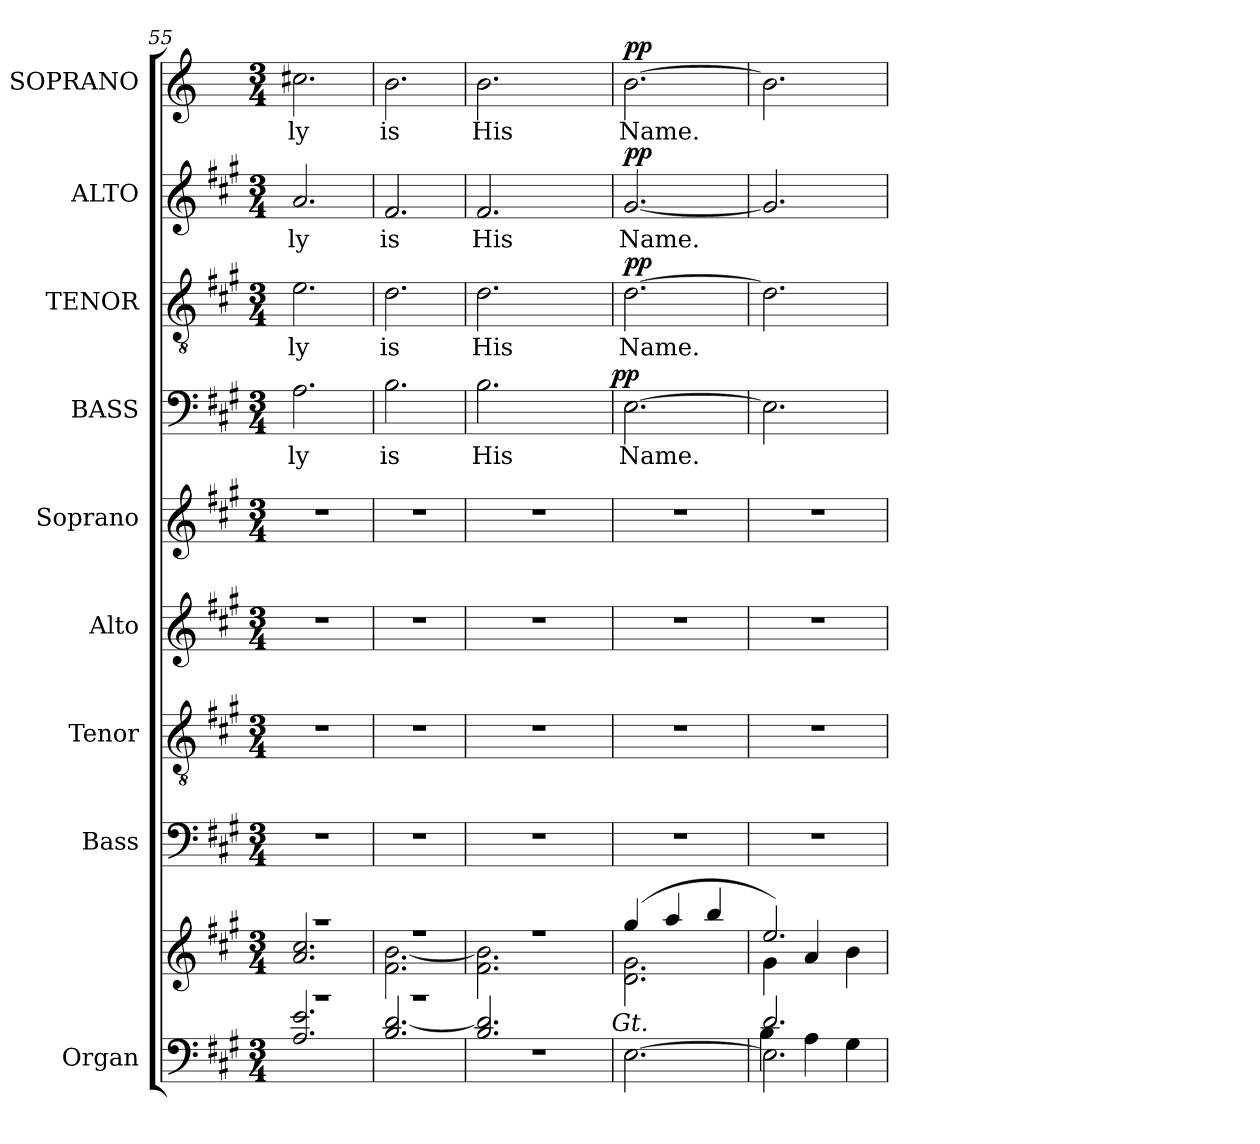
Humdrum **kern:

**kern	**kern	**kern	**kern	**kern	**kern	**kern	**text	**dynam	**kern	**text	**dynam	**kern	**text	**dynam	**kern	**text	**dynam
*part9	*part9	*part8	*part7	*part6	*part5	*part4	*part4	*part4	*part3	*part3	*part3	*part2	*part2	*part2	*part1	*part1	*part1
*staff10	*staff9	*staff8	*staff7	*staff6	*staff5	*staff4	*staff4	*staff4	*staff3	*staff3	*staff3	*staff2	*staff2	*staff2	*staff1	*staff1	*staff1
*I"Organ	*	*I"Bass	*I"Tenor	*I"Alto	*I"Soprano	*I"BASS	*	*	*I"TENOR	*	*	*I"ALTO	*	*	*I"SOPRANO	*	*
*I'Org.	*	*I'B.	*I'T.	*I'A.	*I'S.	*I'B.	*	*	*I'T.	*	*	*I'A.	*	*	*I'S.	*	*
*clefF4	*clefG2	*clefF4	*clefGv2	*clefG2	*clefG2	*clefF4	*	*	*clefGv2	*	*	*clefG2	*	*	*clefG2	*	*
*	*	*	*ITrd7c12	*	*	*	*	*	*ITrd7c12	*	*	*	*	*	*	*	*
*k[f#c#g#]	*k[f#c#g#]	*k[f#c#g#]	*k[f#c#g#]	*k[f#c#g#]	*k[f#c#g#]	*k[f#c#g#]	*	*	*k[f#c#g#]	*	*	*k[f#c#g#]	*	*	*k[]	*	*
*A:	*A:	*A:	*A:	*A:	*A:	*A:	*	*	*A:	*	*	*A:	*	*	*C:	*	*
*M3/4	*M3/4	*M3/4	*M3/4	*M3/4	*M3/4	*M3/4	*	*	*M3/4	*	*	*M3/4	*	*	*M3/4	*	*
=55	=55	=55	=55	=55	=55	=55	=55	=55	=55	=55	=55	=55	=55	=55	=55	=55	=55
!LO:N:vis=1	!LO:N:vis=1	!LO:N:vis=1	!LO:N:vis=1	!LO:N:vis=1	!LO:N:vis=1	!	!	!	!	!	!	!	!	!	!	!	!
*^	*^	*	*	*	*	*	*	*	*	*	*	*	*	*	*	*	*
!	!	!	!	!	!	!	!	!	!LO:LY:b:color=#000000	!	!	!	!	!	!	!	!	!	!
!	!	!	!	!	!	!	!	!	!	!	!	!LO:LY:b:color=#000000	!	!	!	!	!	!	!
!	!	!	!	!	!	!	!	!	!	!	!	!	!	!	!LO:LY:b:color=#000000	!	!	!	!
!	!	!	!	!	!	!	!	!	!	!	!	!	!	!	!	!	!	!LO:LY:b:color=#000000	!
2.r	2.Ai/ 2.ei	2.r	2.ai/ 2.cc#i	2.r	2.r	2.r	2.r	2.Ai\	-ly	.	2.Ei\	-ly	.	2.ai/	-ly	.	2.cc#i\	-ly	.
=56	=56	=56	=56	=56	=56	=56	=56	=56	=56	=56	=56	=56	=56	=56	=56	=56	=56	=56	=56
!LO:N:vis=1	!	!LO:N:vis=1	!	!LO:N:vis=1	!LO:N:vis=1	!LO:N:vis=1	!LO:N:vis=1	!	!	!	!	!	!	!	!	!	!	!	!
!	!	!	!	!	!	!	!	!	!LO:LY:b:color=#000000	!	!	!	!	!	!	!	!	!	!
!	!	!	!	!	!	!	!	!	!	!	!	!LO:LY:b:color=#000000	!	!	!	!	!	!	!
!	!	!	!	!	!	!	!	!	!	!	!	!	!	!	!LO:LY:b:color=#000000	!	!	!	!
!	!	!	!	!	!	!	!	!	!	!	!	!	!	!	!	!	!	!LO:LY:b:color=#000000	!
2.r	2.Bi/ [2.di	2.r	2.f#i\ [2.bi	2.r	2.r	2.r	2.r	2.Bi\	is	.	2.Di\	is	.	2.f#i/	is	.	2.bi\	is	.
=57	=57	=57	=57	=57	=57	=57	=57	=57	=57	=57	=57	=57	=57	=57	=57	=57	=57	=57	=57
!LO:N:vis=1	!	!LO:N:vis=1	!	!LO:N:vis=1	!LO:N:vis=1	!LO:N:vis=1	!LO:N:vis=1	!	!	!	!	!	!	!	!	!	!	!	!
!	!	!	!	!	!	!	!	!	!LO:LY:b:color=#000000	!	!	!	!	!	!	!	!	!	!
!	!	!	!	!	!	!	!	!	!	!	!	!LO:LY:b:color=#000000	!	!	!	!	!	!	!
!	!	!	!	!	!	!	!	!	!	!	!	!	!	!	!LO:LY:b:color=#000000	!	!	!	!
!	!	!	!	!	!	!	!	!	!	!	!	!	!	!	!	!	!	!LO:LY:b:color=#000000	!
*	*^	*	*	*	*	*	*	*^	*	*	*	*	*	*	*	*	*	*	*
2.r	2.Bi/ 2.di]	2ryy	2.r	2.f#i\ 2.bi]	2.r	2.r	2.r	2.r	2.Bi\	2ryy	His	.	2.Di\	His	.	2.f#i/	His	.	2.bi\	His	.
.	.	8ryy	.	.	.	.	.	.	.	8ryy	.	.	.	.	.	.	.	.	.	.	.
.	.	16ryy	.	.	.	.	.	.	.	16ryy	.	.	.	.	.	.	.	.	.	.	.
.	.	32ryy	.	.	.	.	.	.	.	32ryy	.	.	.	.	.	.	.	.	.	.	.
.	.	64ryy	.	.	.	.	.	.	.	64ryy	.	.	.	.	.	.	.	.	.	.	.
.	.	128...ryy	.	.	.	.	.	.	.	128...ryy	.	.	.	.	.	.	.	.	.	.	.
!	!	!LO:TX:a:i:t=Gt.	!	!	!	!	!	!	!	!	!	!	!	!	!	!	!	!	!	!	!
.	.	1024ryy	.	.	.	.	.	.	.	1024ryy	.	pp	.	.	.	.	.	.	.	.	.
=58	=58	=58	=58	=58	=58	=58	=58	=58	=58	=58	=58	=58	=58	=58	=58	=58	=58	=58	=58	=58	=58
!	!	!	!	!	!LO:N:vis=1	!LO:N:vis=1	!LO:N:vis=1	!LO:N:vis=1	!	!	!	!	!	!	!	!	!	!	!	!	!
*v	*v	*v	*	*	*	*	*	*	*v	*v	*	*	*	*	*	*	*	*	*	*	*
*^	*	*	*	*	*	*	*^	*	*	*	*	*	*	*	*	*	*	*
*	*^	*	*	*	*	*	*	*	*	*	*	*	*	*	*	*	*	*	*	*
!	!	!	!	!	!	!	!	!	!	!	!LO:LY:b:color=#000000	!	!	!	!	!	!	!	!	!	!
*v	*v	*v	*	*	*	*	*	*	*v	*v	*	*	*	*	*	*	*	*	*	*	*
*^	*	*	*	*	*	*	*^	*	*	*	*	*	*	*	*	*	*	*
*	*^	*	*	*	*	*	*	*	*	*	*	*	*	*	*	*	*	*	*	*
!	!	!	!	!	!	!	!	!	!	!	!	!	!	!LO:LY:b:color=#000000	!	!	!	!	!	!	!
*v	*v	*v	*	*	*	*	*	*	*v	*v	*	*	*	*	*	*	*	*	*	*	*
*^	*	*	*	*	*	*	*^	*	*	*	*	*	*	*	*	*	*	*
*	*^	*	*	*	*	*	*	*	*	*	*	*	*	*	*	*	*	*	*	*
!	!	!	!	!	!	!	!	!	!	!	!	!	!	!	!	!	!LO:LY:b:color=#000000	!	!	!	!
*v	*v	*v	*	*	*	*	*	*	*v	*v	*	*	*	*	*	*	*	*	*	*	*
*^	*	*	*	*	*	*	*^	*	*	*	*	*	*	*	*	*	*	*
*	*^	*	*	*	*	*	*	*	*	*	*	*	*	*	*	*	*	*	*	*
!	!	!	!	!	!	!	!	!	!	!	!	!	!	!	!	!	!	!	!	!LO:LY:b:color=#000000	!
*v	*v	*v	*	*	*	*	*	*	*v	*v	*	*	*	*	*	*	*	*	*	*	*
[2.Ei\	(4gg#i/	2.di\ 2.g#i	2.r	2.r	2.r	2.r	[2.Ei\	Name.	.	[2.Di\	Name.	pp	[2.g#i/	Name.	pp	[2.bi\	Name.	pp
.	4aai/	.	.	.	.	.	.	.	.	.	.	.	.	.	.	.	.	.
.	4bbi/	.	.	.	.	.	.	.	.	.	.	.	.	.	.	.	.	.
=59	=59	=59	=59	=59	=59	=59	=59	=59	=59	=59	=59	=59	=59	=59	=59	=59	=59	=59
*^	*	*	*	*	*	*	*	*	*	*	*	*	*	*	*	*	*	*
*	*^	*	*	*	*	*	*	*	*	*	*	*	*	*	*	*	*	*	*
!	!	!	!	!	!LO:N:vis=1	!LO:N:vis=1	!LO:N:vis=1	!LO:N:vis=1	!	!	!	!	!	!	!	!	!	!	!	!
2.di/	2.Ei\]	4Bi\	2.eei/)	4g#i\	2.r	2.r	2.r	2.r	2.Ei\]	.	.	2.Di\]	.	.	2.g#i/]	.	.	2.bi\]	.	.
.	.	4Ai\	.	4ai/	.	.	.	.	.	.	.	.	.	.	.	.	.	.	.	.
.	.	4G#i\	.	4bi\	.	.	.	.	.	.	.	.	.	.	.	.	.	.	.	.
*v	*v	*v	*	*	*	*	*	*	*	*	*	*	*	*	*	*	*	*	*	*
*	*v	*v	*	*	*	*	*	*	*	*	*	*	*	*	*	*	*	*
=	=	=	=	=	=	=	=	=	=	=	=	=	=	=	=	=	=
*-	*-	*-	*-	*-	*-	*-	*-	*-	*-	*-	*-	*-	*-	*-	*-	*-	*-
